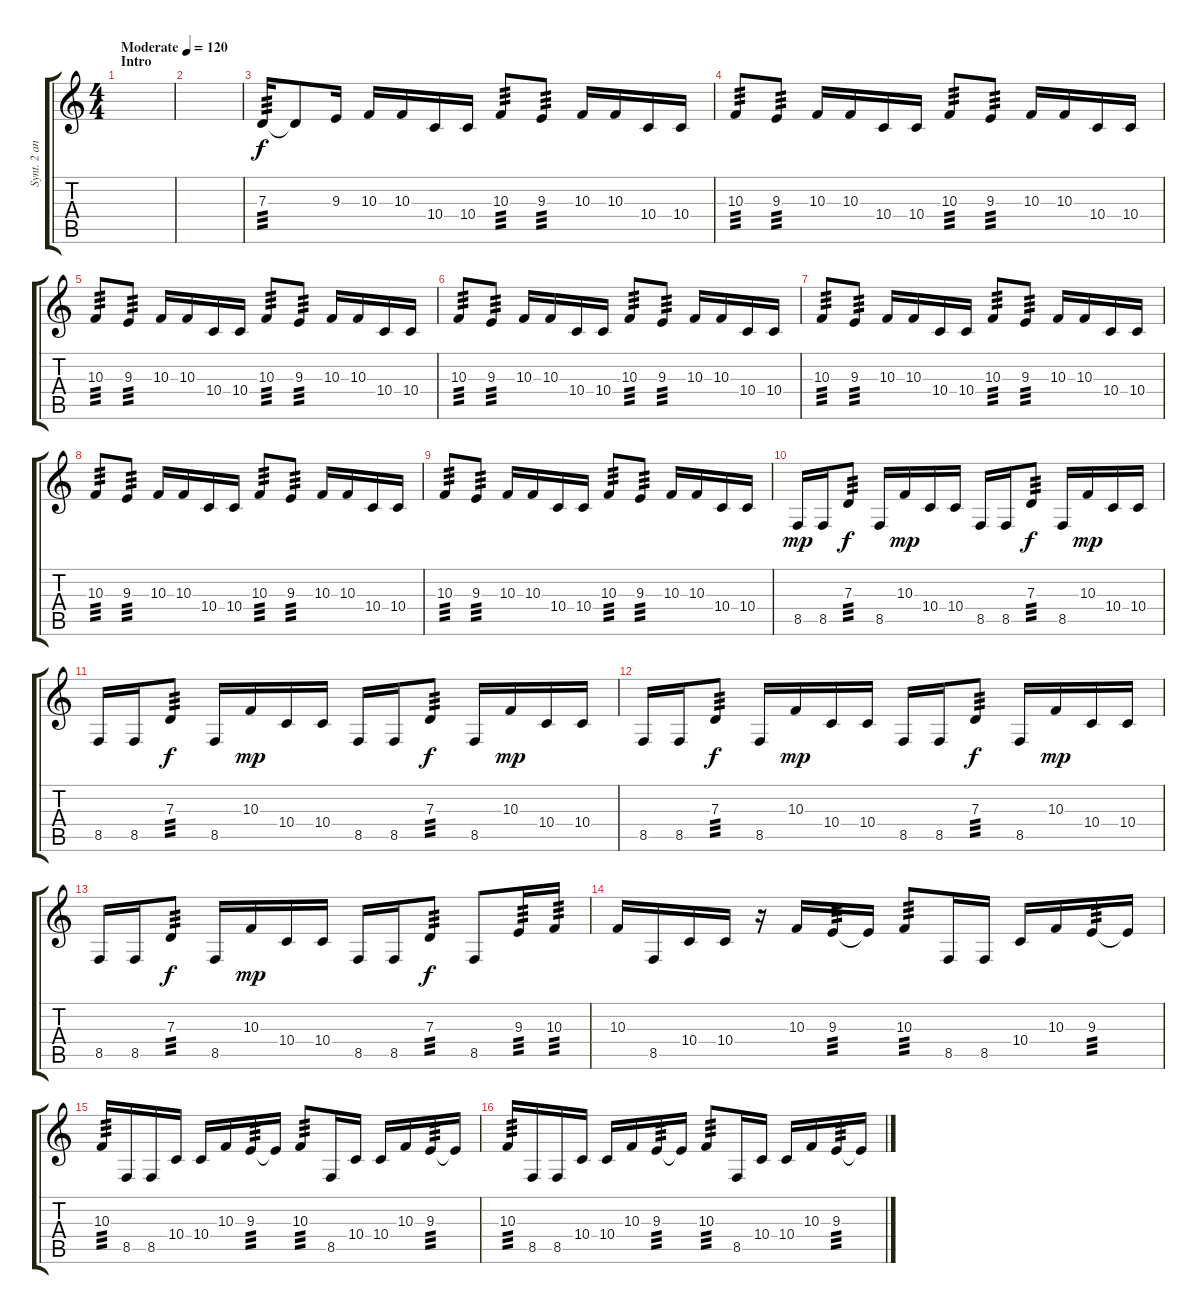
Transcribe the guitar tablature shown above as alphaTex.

\track ("Synt. 2 and piano R. Hand" "Synt. 2 an") {instrument pad3polysynth}
\staff {score tabs}
\tuning (E4 B3 G3 D3 A2 E2) {hide}
\ts (4 4)
\section ("" "Intro")
\tempo (120 "Moderate")
\clef g2
\ks c
|
|
7.3.16{tp 3} 7.3{t}.8 9.3.16 10.3.16 10.3.16 10.4.16 10.4.16 10.3.8{tp 3} 9.3.8{tp 3} 10.3.16 10.3.16 10.4.16 10.4.16 |
10.3.8{tp 3} 9.3.8{tp 3} 10.3.16 10.3.16 10.4.16 10.4.16 10.3.8{tp 3} 9.3.8{tp 3} 10.3.16 10.3.16 10.4.16 10.4.16 |
10.3.8{tp 3} 9.3.8{tp 3} 10.3.16 10.3.16 10.4.16 10.4.16 10.3.8{tp 3} 9.3.8{tp 3} 10.3.16 10.3.16 10.4.16 10.4.16 |
10.3.8{tp 3} 9.3.8{tp 3} 10.3.16 10.3.16 10.4.16 10.4.16 10.3.8{tp 3} 9.3.8{tp 3} 10.3.16 10.3.16 10.4.16 10.4.16 |
10.3.8{tp 3} 9.3.8{tp 3} 10.3.16 10.3.16 10.4.16 10.4.16 10.3.8{tp 3} 9.3.8{tp 3} 10.3.16 10.3.16 10.4.16 10.4.16 |
10.3.8{tp 3} 9.3.8{tp 3} 10.3.16 10.3.16 10.4.16 10.4.16 10.3.8{tp 3} 9.3.8{tp 3} 10.3.16 10.3.16 10.4.16 10.4.16 |
10.3.8{tp 3} 9.3.8{tp 3} 10.3.16 10.3.16 10.4.16 10.4.16 10.3.8{tp 3} 9.3.8{tp 3} 10.3.16 10.3.16 10.4.16 10.4.16 |
8.5.16{dy mp} 8.5.16 7.3.8{tp 3 dy f} 8.5.16 10.3.16{dy mp} 10.4.16 10.4.16 8.5.16 8.5.16 7.3.8{tp 3 dy f} 8.5.16 10.3.16{dy mp} 10.4.16 10.4.16 |
8.5.16 8.5.16 7.3.8{tp 3 dy f} 8.5.16 10.3.16{dy mp} 10.4.16 10.4.16 8.5.16 8.5.16 7.3.8{tp 3 dy f} 8.5.16 10.3.16{dy mp} 10.4.16 10.4.16 |
8.5.16 8.5.16 7.3.8{tp 3 dy f} 8.5.16 10.3.16{dy mp} 10.4.16 10.4.16 8.5.16 8.5.16 7.3.8{tp 3 dy f} 8.5.16 10.3.16{dy mp} 10.4.16 10.4.16 |
8.5.16 8.5.16 7.3.8{tp 3 dy f} 8.5.16 10.3.16{dy mp} 10.4.16 10.4.16 8.5.16 8.5.16 7.3.8{tp 3 dy f} 8.5.8 9.3.16{tp 3} 10.3.16{tp 3} |
10.3.16 8.5.16 10.4.16 10.4.16 r.16 10.3.16 9.3.16{tp 3} 9.3{t}.16 10.3.8{tp 3} 8.5.16 8.5.16 10.4.16 10.3.16 9.3.16{tp 3} 9.3{t}.16 |
10.3.16{tp 3} 8.5.16 8.5.16 10.4.16 10.4.16 10.3.16 9.3.16{tp 3} 9.3{t}.16 10.3.8{tp 3} 8.5.16 10.4.16 10.4.16 10.3.16 9.3.16{tp 3} 9.3{t}.16 |
10.3.16{tp 3} 8.5.16 8.5.16 10.4.16 10.4.16 10.3.16 9.3.16{tp 3} 9.3{t}.16 10.3.8{tp 3} 8.5.16 10.4.16 10.4.16 10.3.16 9.3.16{tp 3} 9.3{t}.16
